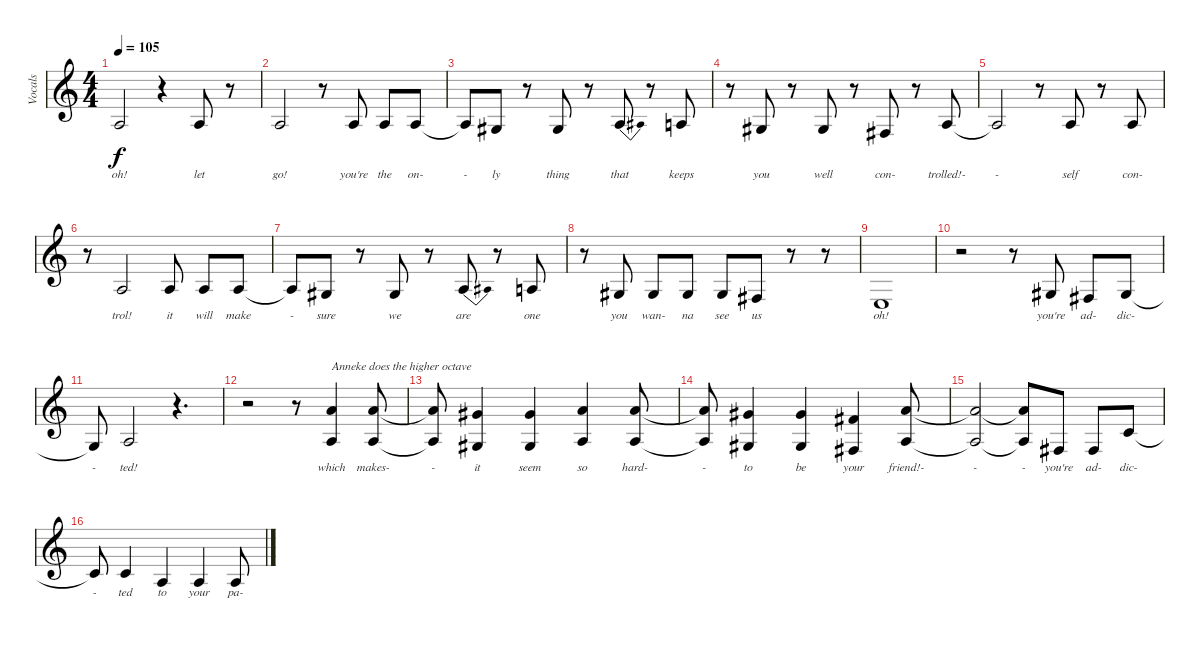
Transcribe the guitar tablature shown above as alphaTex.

\track ("Vocals" "Vocals") {instrument trombone}
\staff {score}
\tuning (Eb4 B3 Gb3 B2 Gb2 B1) {hide}
\ts (4 4)
\tempo 105
\clef g2
\ks c
10.4.2{lyrics (0 "oh!") lyrics (1 "") lyrics (2 "") lyrics (3 "") lyrics (4 "") dy f} r.4 10.4.8{lyrics (0 "let") lyrics (1 "") lyrics (2 "") lyrics (3 "") lyrics (4 "")} r.8 |
10.4.2{lyrics (0 "go!") lyrics (1 "") lyrics (2 "") lyrics (3 "") lyrics (4 "")} r.8 10.4.8{lyrics (0 "you're") lyrics (1 "") lyrics (2 "") lyrics (3 "") lyrics (4 "")} 10.4.8{lyrics (0 "the") lyrics (1 "") lyrics (2 "") lyrics (3 "") lyrics (4 "")} 10.4.8{lyrics (0 "on-") lyrics (1 "") lyrics (2 "") lyrics (3 "") lyrics (4 "")} |
10.4{t}.8{lyrics (0 "-") lyrics (1 "") lyrics (2 "") lyrics (3 "") lyrics (4 "")} 9.4.8{lyrics (0 "ly") lyrics (1 "") lyrics (2 "") lyrics (3 "") lyrics (4 "")} r.8 9.4.8{lyrics (0 "thing") lyrics (1 "") lyrics (2 "") lyrics (3 "") lyrics (4 "")} r.8 10.4{be (bend 0 0 60 2)}.8{lyrics (0 "that") lyrics (1 "") lyrics (2 "") lyrics (3 "") lyrics (4 "")} r.8 10.4.8{lyrics (0 "keeps") lyrics (1 "") lyrics (2 "") lyrics (3 "") lyrics (4 "")} |
r.8 9.4.8{lyrics (0 "you") lyrics (1 "") lyrics (2 "") lyrics (3 "") lyrics (4 "")} r.8 9.4.8{lyrics (0 "well") lyrics (1 "") lyrics (2 "") lyrics (3 "") lyrics (4 "")} r.8 7.4.8{lyrics (0 "con-") lyrics (1 "") lyrics (2 "") lyrics (3 "") lyrics (4 "")} r.8 10.4.8{lyrics (0 "trolled!-") lyrics (1 "") lyrics (2 "") lyrics (3 "") lyrics (4 "")} |
10.4{t}.2{lyrics (0 "-") lyrics (1 "") lyrics (2 "") lyrics (3 "") lyrics (4 "")} r.8 10.4.8{lyrics (0 "self") lyrics (1 "") lyrics (2 "") lyrics (3 "") lyrics (4 "")} r.8 10.4.8{lyrics (0 "con-") lyrics (1 "") lyrics (2 "") lyrics (3 "") lyrics (4 "")} |
r.8 10.4.2{lyrics (0 "trol!") lyrics (1 "") lyrics (2 "") lyrics (3 "") lyrics (4 "")} 10.4.8{lyrics (0 "it") lyrics (1 "") lyrics (2 "") lyrics (3 "") lyrics (4 "")} 10.4.8{lyrics (0 "will") lyrics (1 "") lyrics (2 "") lyrics (3 "") lyrics (4 "")} 10.4.8{lyrics (0 "make") lyrics (1 "") lyrics (2 "") lyrics (3 "") lyrics (4 "")} |
10.4{t}.8{lyrics (0 "-") lyrics (1 "") lyrics (2 "") lyrics (3 "") lyrics (4 "")} 9.4.8{lyrics (0 "sure") lyrics (1 "") lyrics (2 "") lyrics (3 "") lyrics (4 "")} r.8 9.4.8{lyrics (0 "we") lyrics (1 "") lyrics (2 "") lyrics (3 "") lyrics (4 "")} r.8 10.4{be (bend 0 0 60 2)}.8{lyrics (0 "are") lyrics (1 "") lyrics (2 "") lyrics (3 "") lyrics (4 "")} r.8 10.4.8{lyrics (0 "one") lyrics (1 "") lyrics (2 "") lyrics (3 "") lyrics (4 "")} |
r.8 9.4.8{lyrics (0 "you") lyrics (1 "") lyrics (2 "") lyrics (3 "") lyrics (4 "")} 9.4.8{lyrics (0 "wan-") lyrics (1 "") lyrics (2 "") lyrics (3 "") lyrics (4 "")} 9.4.8{lyrics (0 "na") lyrics (1 "") lyrics (2 "") lyrics (3 "") lyrics (4 "")} 9.4.8{lyrics (0 "see") lyrics (1 "") lyrics (2 "") lyrics (3 "") lyrics (4 "")} 7.4.8{lyrics (0 "us") lyrics (1 "") lyrics (2 "") lyrics (3 "") lyrics (4 "")} r.8 r.8 |
5.4.1{lyrics (0 "oh!") lyrics (1 "") lyrics (2 "") lyrics (3 "") lyrics (4 "")} |
r.2 r.8 9.4.8{lyrics (0 "you're") lyrics (1 "") lyrics (2 "") lyrics (3 "") lyrics (4 "")} 7.4.8{lyrics (0 "ad-") lyrics (1 "") lyrics (2 "") lyrics (3 "") lyrics (4 "")} 9.4.8{lyrics (0 "dic-") lyrics (1 "") lyrics (2 "") lyrics (3 "") lyrics (4 "")} |
9.4{t}.8{lyrics (0 "-") lyrics (1 "") lyrics (2 "") lyrics (3 "") lyrics (4 "")} 10.4.2{lyrics (0 "ted!") lyrics (1 "") lyrics (2 "") lyrics (3 "") lyrics (4 "")} r.4{d} |
r.2 r.8 (10.2 10.4).4{txt "Anneke does the higher octave" lyrics (0 "which") lyrics (1 "") lyrics (2 "") lyrics (3 "") lyrics (4 "")} (10.2 10.4).8{lyrics (0 "makes-") lyrics (1 "") lyrics (2 "") lyrics (3 "") lyrics (4 "")} |
(10.2{t} 10.4{t}).8{lyrics (0 "-") lyrics (1 "") lyrics (2 "") lyrics (3 "") lyrics (4 "")} (9.2 9.4).4{lyrics (0 "it") lyrics (1 "") lyrics (2 "") lyrics (3 "") lyrics (4 "")} (9.2 9.4).4{lyrics (0 "seem") lyrics (1 "") lyrics (2 "") lyrics (3 "") lyrics (4 "")} (10.2 10.4).4{lyrics (0 "so") lyrics (1 "") lyrics (2 "") lyrics (3 "") lyrics (4 "")} (10.2 10.4).8{lyrics (0 "hard-") lyrics (1 "") lyrics (2 "") lyrics (3 "") lyrics (4 "")} |
(10.2{t} 10.4{t}).8{lyrics (0 "-") lyrics (1 "") lyrics (2 "") lyrics (3 "") lyrics (4 "")} (9.2 9.4).4{lyrics (0 "to") lyrics (1 "") lyrics (2 "") lyrics (3 "") lyrics (4 "")} (9.2 9.4).4{lyrics (0 "be") lyrics (1 "") lyrics (2 "") lyrics (3 "") lyrics (4 "")} (7.2 7.4).4{lyrics (0 "your") lyrics (1 "") lyrics (2 "") lyrics (3 "") lyrics (4 "")} (10.2 10.4).8{lyrics (0 "friend!-") lyrics (1 "") lyrics (2 "") lyrics (3 "") lyrics (4 "")} |
(10.2{t} 10.4{t}).2{lyrics (0 "-") lyrics (1 "") lyrics (2 "") lyrics (3 "") lyrics (4 "")} (10.2{t} 10.4{t}).8{lyrics (0 "-") lyrics (1 "") lyrics (2 "") lyrics (3 "") lyrics (4 "")} 7.4.8{lyrics (0 "you're") lyrics (1 "") lyrics (2 "") lyrics (3 "") lyrics (4 "")} 7.4.8{lyrics (0 "ad-") lyrics (1 "") lyrics (2 "") lyrics (3 "") lyrics (4 "")} 6.3.8{lyrics (0 "dic-") lyrics (1 "") lyrics (2 "") lyrics (3 "") lyrics (4 "")} |
6.3{t}.8{lyrics (0 "-") lyrics (1 "") lyrics (2 "") lyrics (3 "") lyrics (4 "")} 6.3.4{lyrics (0 "ted") lyrics (1 "") lyrics (2 "") lyrics (3 "") lyrics (4 "")} 10.4.4{lyrics (0 "to") lyrics (1 "") lyrics (2 "") lyrics (3 "") lyrics (4 "")} 10.4.4{lyrics (0 "your") lyrics (1 "") lyrics (2 "") lyrics (3 "") lyrics (4 "")} 10.4{ss}.8{lyrics (0 "pa-") lyrics (1 "") lyrics (2 "") lyrics (3 "") lyrics (4 "")}
